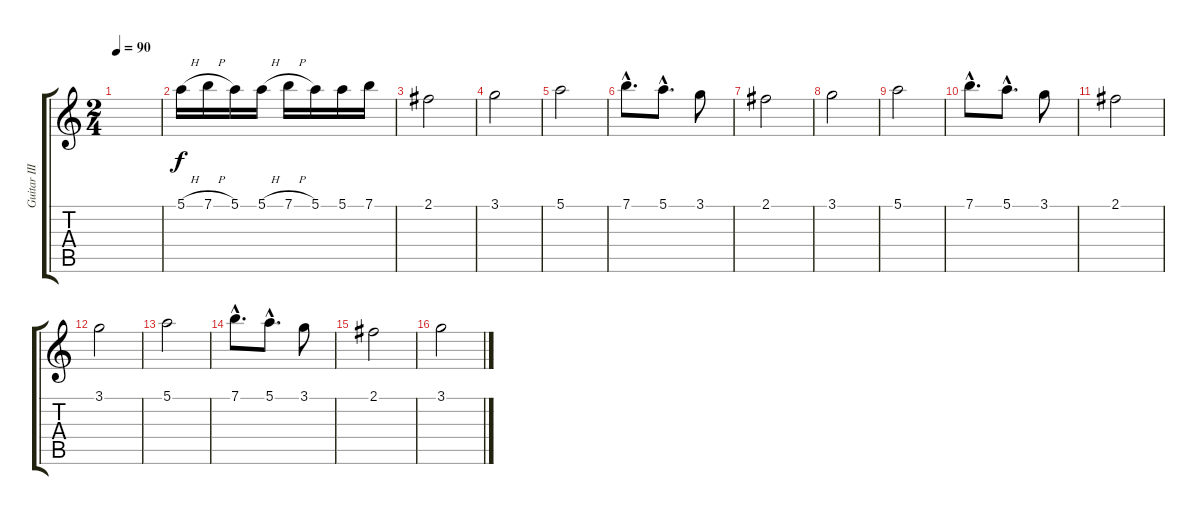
\track ("Guitar III" "Guitar III") {instrument distortionguitar}
\staff {score tabs}
\tuning (E4 B3 G3 D3 A2 E2) {hide}
\ts (2 4)
\tempo 90
\clef g2
\ks c
|
5.1{h}.16{volume 8} 7.1{h}.16 5.1.16 5.1{h}.16 7.1{h}.16 5.1.16 5.1.16 7.1.16 |
2.1.2{volume 14} |
3.1.2 |
5.1.2 |
7.1{hac}.8{d} 5.1{hac}.8{d} 3.1.8 |
2.1.2 |
3.1.2 |
5.1.2 |
7.1{hac}.8{d} 5.1{hac}.8{d} 3.1.8 |
2.1.2{volume 14} |
3.1.2 |
5.1.2 |
7.1{hac}.8{d} 5.1{hac}.8{d} 3.1.8 |
2.1.2 |
3.1.2
